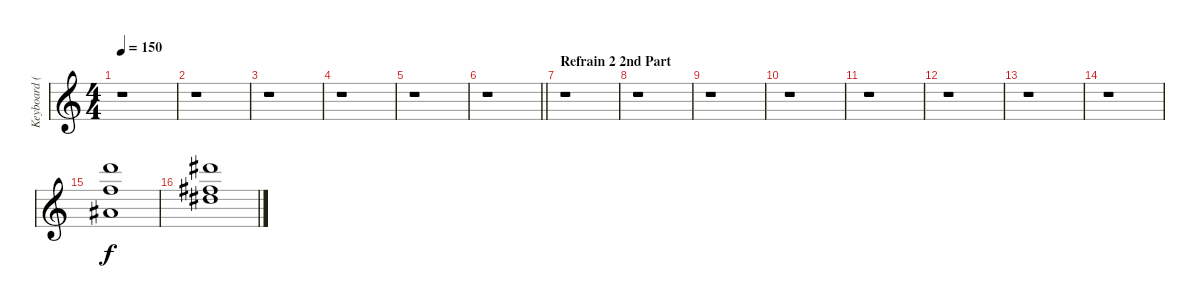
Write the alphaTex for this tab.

\track ("Keyboard (Andy C) and Chorus" "Keyboard (") {instrument stringensemble1}
\staff {score}
\tuning (Eb4 Bb3 Gb3 Db3 Ab2 Eb2) {hide}
\ts (4 4)
\tempo 150
\clef g2
\ks c
r.1{dy mp} |
r.1 |
r.1 |
r.1 |
r.1 |
\barLineRight lightlight
r.1 |
\section ("" "Refrain 2 2nd Part")
r.1 |
r.1 |
r.1 |
r.1 |
r.1 |
r.1 |
r.1 |
r.1 |
(23.1 19.2 16.3).1{dy f} |
(24.1 20.2 21.3).1
